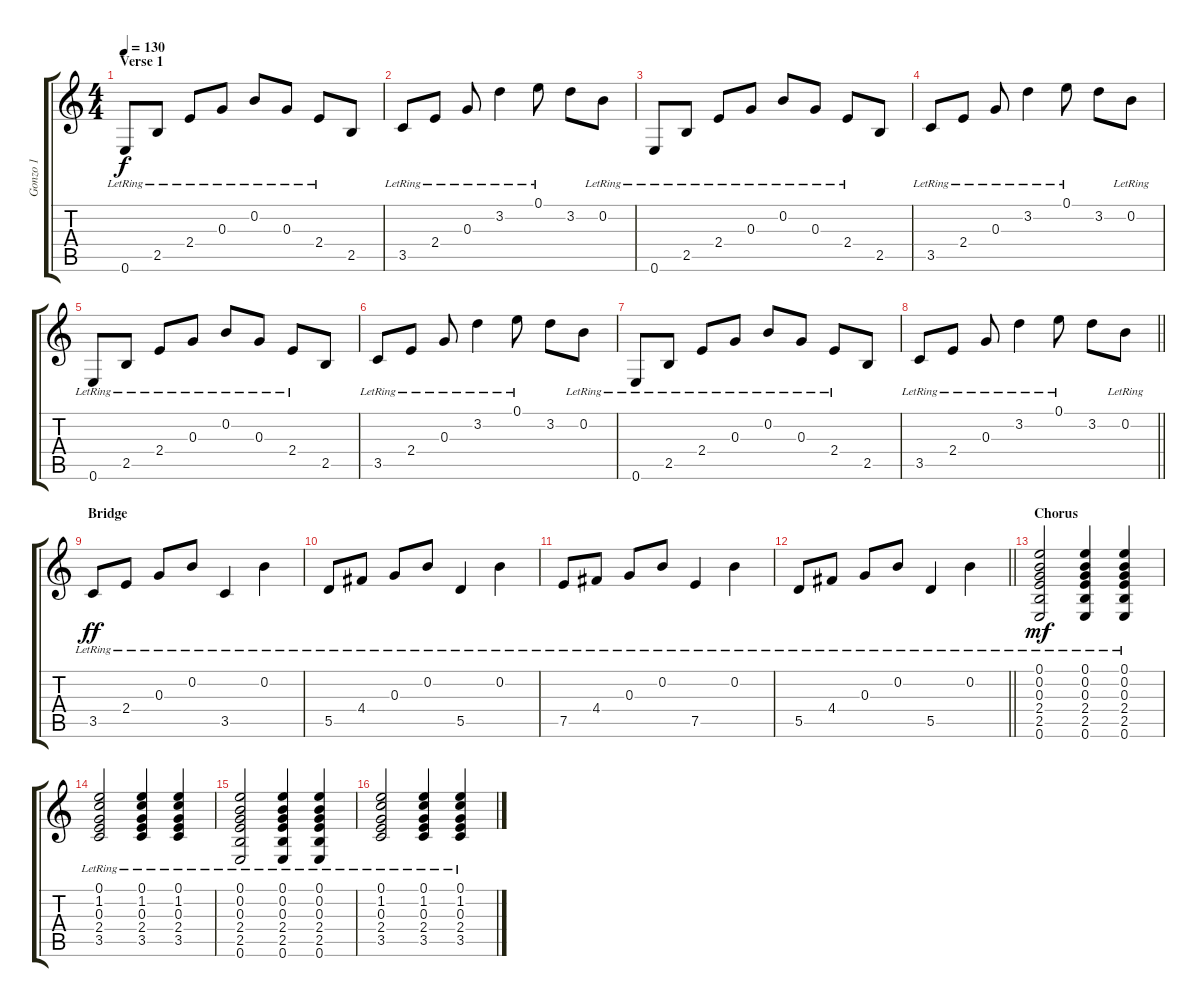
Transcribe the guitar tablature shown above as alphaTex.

\track ("Gonzo 1" "Gonzo 1") {instrument acousticguitarsteel}
\staff {score tabs}
\tuning (E4 B3 G3 D3 A2 E2) {hide}
\ts (4 4)
\section ("" "Verse 1")
\tempo 130
\clef g2
\ks c
0.6{lr}.8{dy f} 2.5{lr}.8 2.4{lr}.8 0.3{lr}.8 0.2{lr}.8 0.3{lr}.8 2.4{lr}.8 2.5.8 |
3.5{lr}.8 2.4{lr}.8 0.3{lr}.8 3.2{lr}.4 0.1{lr}.8 3.2.8 0.2{lr}.8 |
0.6{lr}.8 2.5{lr}.8 2.4{lr}.8 0.3{lr}.8 0.2{lr}.8 0.3{lr}.8 2.4{lr}.8 2.5.8 |
3.5{lr}.8 2.4{lr}.8 0.3{lr}.8 3.2{lr}.4 0.1{lr}.8 3.2.8 0.2{lr}.8 |
0.6{lr}.8 2.5{lr}.8 2.4{lr}.8 0.3{lr}.8 0.2{lr}.8 0.3{lr}.8 2.4{lr}.8 2.5.8 |
3.5{lr}.8 2.4{lr}.8 0.3{lr}.8 3.2{lr}.4 0.1{lr}.8 3.2.8 0.2{lr}.8 |
0.6{lr}.8 2.5{lr}.8 2.4{lr}.8 0.3{lr}.8 0.2{lr}.8 0.3{lr}.8 2.4{lr}.8 2.5.8 |
\barLineRight lightlight
3.5{lr}.8 2.4{lr}.8 0.3{lr}.8 3.2{lr}.4 0.1{lr}.8 3.2.8 0.2{lr}.8 |
\section ("" "Bridge")
3.5{lr}.8{dy ff volume 8} 2.4{lr}.8 0.3{lr}.8 0.2{lr}.8 3.5{lr}.4 0.2{lr}.4 |
5.5{lr}.8 4.4{lr}.8 0.3{lr}.8 0.2{lr}.8 5.5{lr}.4 0.2{lr}.4 |
7.5{lr}.8 4.4{lr}.8 0.3{lr}.8 0.2{lr}.8 7.5{lr}.4 0.2{lr}.4 |
\barLineRight lightlight
5.5{lr}.8 4.4{lr}.8 0.3{lr}.8 0.2{lr}.8 5.5{lr}.4 0.2{lr}.4 |
\section ("" "Chorus")
(0.1{lr} 0.2{lr} 0.3{lr} 2.4{lr} 2.5{lr} 0.6{lr}).2{dy mf} (0.1{lr} 0.2{lr} 0.3{lr} 2.4{lr} 2.5{lr} 0.6{lr}).4 (0.1{lr} 0.2{lr} 0.3{lr} 2.4{lr} 2.5{lr} 0.6{lr}).4 |
(0.1{lr} 1.2{lr} 0.3{lr} 2.4{lr} 3.5{lr}).2 (0.1{lr} 1.2{lr} 0.3{lr} 2.4{lr} 3.5{lr}).4 (0.1{lr} 1.2{lr} 0.3{lr} 2.4{lr} 3.5{lr}).4 |
(0.1{lr} 0.2{lr} 0.3{lr} 2.4{lr} 2.5{lr} 0.6{lr}).2 (0.1{lr} 0.2{lr} 0.3{lr} 2.4{lr} 2.5{lr} 0.6{lr}).4 (0.1{lr} 0.2{lr} 0.3{lr} 2.4{lr} 2.5{lr} 0.6{lr}).4 |
(0.1{lr} 1.2{lr} 0.3{lr} 2.4{lr} 3.5{lr}).2 (0.1{lr} 1.2{lr} 0.3{lr} 2.4{lr} 3.5{lr}).4 (0.1{lr} 1.2{lr} 0.3{lr} 2.4{lr} 3.5{lr}).4
